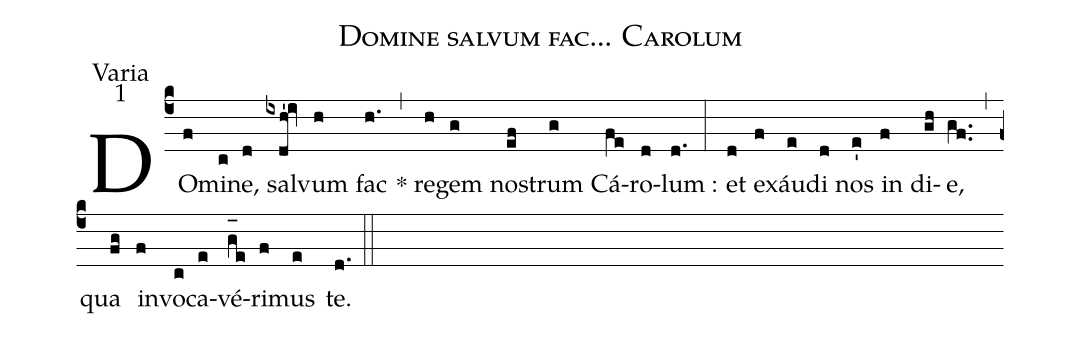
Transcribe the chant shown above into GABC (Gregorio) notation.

name:Domine salvum fac... Carolum;
office-part:Varia;
mode:1;
%%
(c4) DO(f)mi(c)ne,(d) sal(ixdh'!iv)vum(h) fac(h.) (,) * re(h)gem(g) no(ef)strum(g) Cá(fe)ro(d)lum :(d.) (:) et(d) ex(f)áu(e)di(d) nos(e') in(f) di(gh)e,(gf..) (,) qua(fg) in(f)vo(c)ca(e)vé(g_[oh:h]e)ri(f)mus(e) te.(d.) (::)
